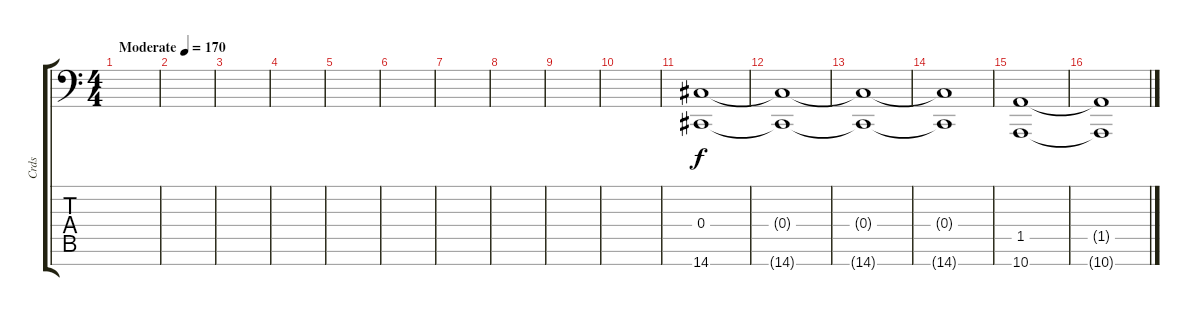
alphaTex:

\track ("Crds" "Crds") {instrument stringensemble2}
\staff {score tabs}
\tuning (Eb4 Bb3 Gb3 Db3 Ab2 Eb2 B0) {hide}
\ts (4 4)
\tempo (170 "Moderate")
\clef f4
\ks c
|
|
|
|
|
|
|
|
|
|
(0.4 14.7).1 |
(0.4{t} 14.7{t}).1 |
(0.4{t} 14.7{t}).1 |
(0.4{t} 14.7{t}).1 |
(1.5 10.7).1 |
(1.5{t} 10.7{t}).1
